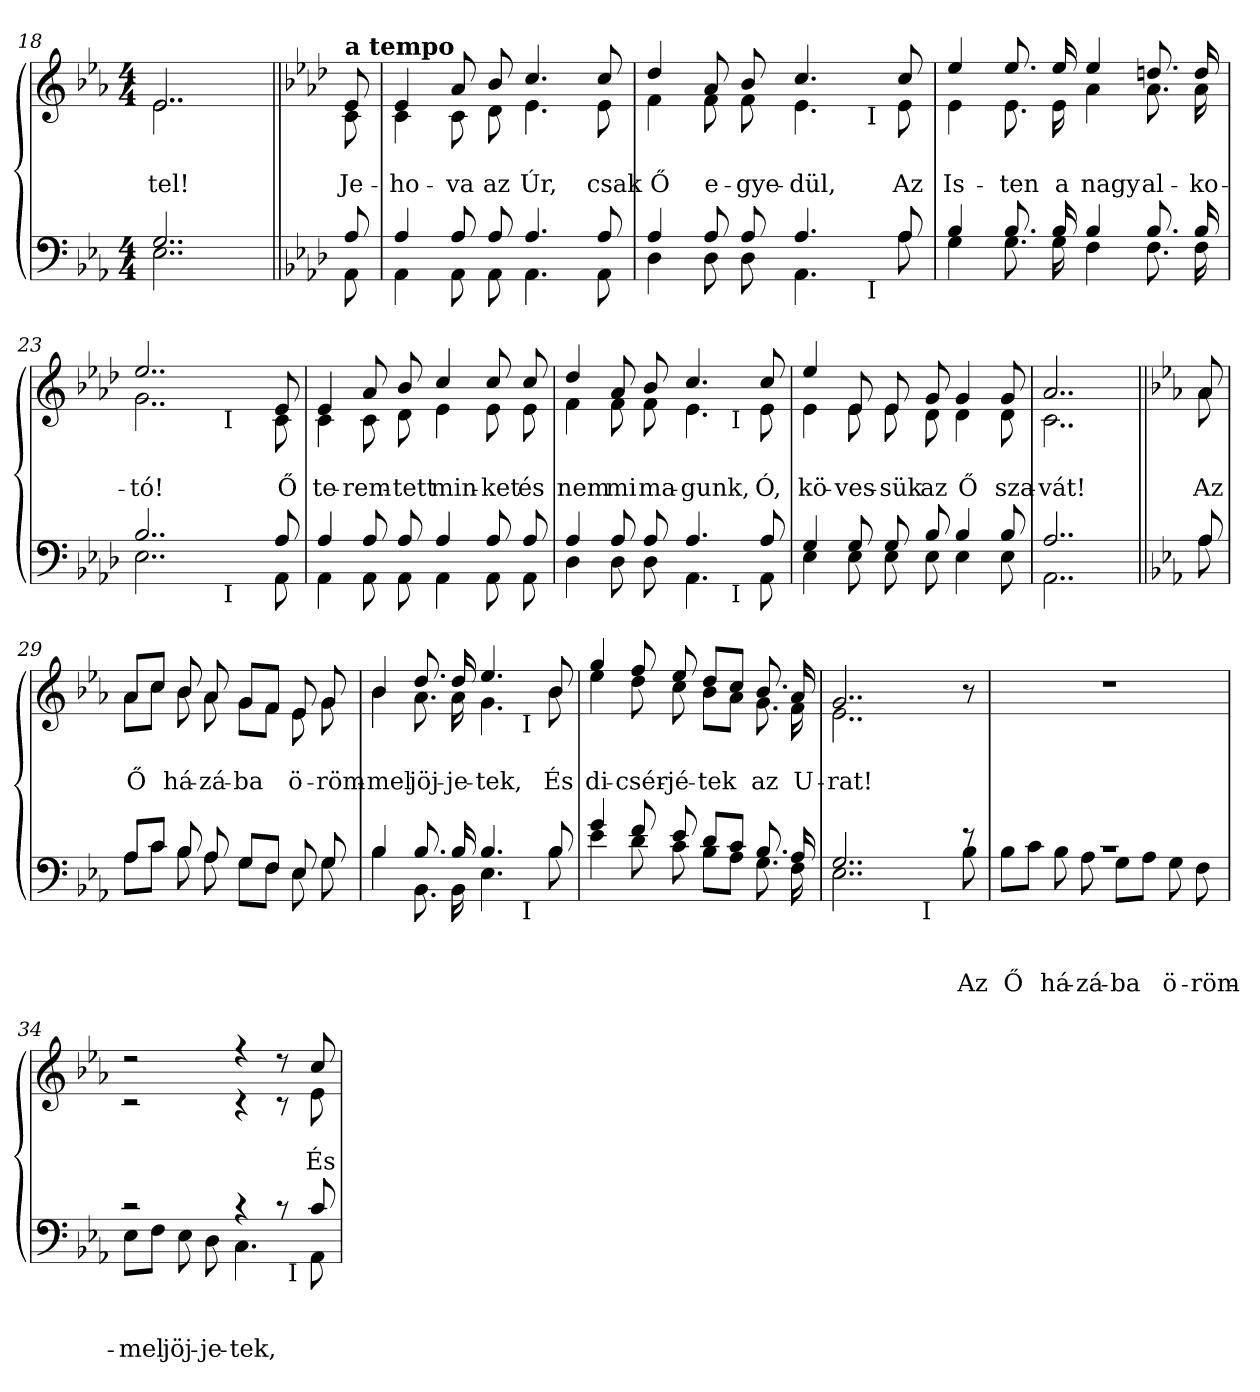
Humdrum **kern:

**kern	**text	**text	**text	**kern	**text	**text
*part2	*part2	*part2	*part2	*part1	*part1	*part1
*staff2	*staff2	*staff2	*staff2	*staff1	*staff1	*staff1
*clefF4	*	*	*	*clefG2	*	*
*k[b-e-a-]	*	*	*	*k[b-e-a-]	*	*
*E-:	*	*	*	*E-:	*	*
*M4/4	*	*	*	*M4/4	*	*
=18	=18	=18	=18	=18	=18	=18
*^	*	*	*	*^	*	*
!	!	!	!	!	!	!	!	!LO:LY:b
2..G/	2..E-\	.	.	.	2..e-/	2..e-\	.	-tel!
=19||	=19||	=19||	=19||	=19||	=19||	=19||	=19||	=19||
*k[b-e-a-d-]	*	*	*	*	*k[b-e-a-d-]	*	*	*
*A-:	*	*	*	*	*A-:	*	*	*
!	!	!	!	!	!LO:TX:a:B:t=a tempo	!	!	!
!	!	!	!	!	!	!	!	!LO:LY:b
8A-/	8AA-\	.	.	.	8e-/	8c\	.	Je-
=20	=20	=20	=20	=20	=20	=20	=20	=20
!	!	!	!	!	!	!	!	!LO:LY:b
4A-/	4AA-\	.	.	.	4e-/	4c\	.	-ho-
!	!	!	!	!	!	!	!	!LO:LY:b
8A-/	8AA-\	.	.	.	8a-/	8c\	.	-va
!	!	!	!	!	!	!	!	!LO:LY:b
8A-/	8AA-\	.	.	.	8b-/	8d-\	.	az
!	!	!	!	!	!	!	!	!LO:LY:b
4.A-/	4.AA-\	.	.	.	4.cc/	4.e-\	.	Úr,
!	!	!	!	!	!	!	!	!LO:LY:b
8A-/	8AA-\	.	.	.	8cc/	8e-\	.	csak
=21	=21	=21	=21	=21	=21	=21	=21	=21
!	!	!	!	!	!	!	!	!LO:LY:b
*	*^	*	*	*	*	*^	*	*
4A-/	4D-\	2ryy	.	.	.	4dd-/	4f\	2ryy	.	Ő
!	!	!	!	!	!	!	!	!	!	!LO:LY:b
8A-/	8D-\	.	.	.	.	8a-/	8f\	.	.	e-
!	!	!	!	!	!	!	!	!	!	!LO:LY:b
8A-/	8D-\	.	.	.	.	8b-/	8f\	.	.	-gye-
!	!	!	!	!	!	!	!	!	!	!LO:LY:b
4.A-/	4.AA-\	4ryy	.	.	.	4.cc/	4.e-\	4ryy	.	-dül,
.	.	32ryy	.	.	.	.	.	32ryy	.	.
!	!	!	!	!	!	!	!	!LO:TX:b:t=I	!	!
!	!	!LO:TX:b:t=I	!	!	!	!	!	!	!	!
.	.	8..ryy	.	.	.	.	.	8..ryy	.	.
!	!	!	!	!	!	!	!	!	!	!LO:LY:b
8A-/	8A-\	.	.	.	.	8cc/	8e-\	.	.	Az
*	*v	*v	*	*	*	*	*	*	*	*
*	*	*	*	*	*	*v	*v	*	*
!!LO:LB:g=z
=22	=22	=22	=22	=22	=22	=22	=22	=22
*	*^	*	*	*	*	*^	*	*
!	!	!	!	!	!	!	!	!	!	!LO:LY:b
*	*v	*v	*	*	*	*	*	*	*	*
*	*	*	*	*	*	*v	*v	*	*
4B-/	4G\	.	.	.	4ee-/	4e-\	.	Is-
!	!	!	!	!	!	!	!	!LO:LY:b
8.B-/	8.G\	.	.	.	8.ee-/	8.e-\	.	-ten
!	!	!	!	!	!	!	!	!LO:LY:b
16B-/	16G\	.	.	.	16ee-/	16e-\	.	a
!	!	!	!	!	!	!	!	!LO:LY:b
4B-/	4F\	.	.	.	4ee-/	4a-\	.	nagy
!	!	!	!	!	!	!	!	!LO:LY:b
8.B-/	8.F\	.	.	.	8.ddn/	8.a-\	.	al-
!	!	!	!	!	!	!	!	!LO:LY:b
16B-/	16F\	.	.	.	16dd/	16a-\	.	-ko-
=23	=23	=23	=23	=23	=23	=23	=23	=23
!	!	!	!	!	!	!	!	!LO:LY:b
*	*^	*	*	*	*	*^	*	*
2..B-/	2..E-\	2ryy	.	.	.	2..ee-/	2..g\	2ryy	.	-tó!
.	.	16ryy	.	.	.	.	.	16ryy	.	.
!	!	!	!	!	!	!	!	!LO:TX:b:t=I	!	!
!	!	!LO:TX:b:t=I	!	!	!	!	!	!	!	!
.	.	4..ryy	.	.	.	.	.	4..ryy	.	.
!	!	!	!	!	!	!	!	!	!	!LO:LY:b
8A-/	8AA-\	.	.	.	.	8e-/	8c\	.	.	Ő
*	*v	*v	*	*	*	*	*	*	*	*
*	*	*	*	*	*	*v	*v	*	*
=24	=24	=24	=24	=24	=24	=24	=24	=24
*	*^	*	*	*	*	*^	*	*
!	!	!	!	!	!	!	!	!	!	!LO:LY:b
*	*v	*v	*	*	*	*	*	*	*	*
*	*	*	*	*	*	*v	*v	*	*
4A-/	4AA-\	.	.	.	4e-/	4c\	.	te-
!	!	!	!	!	!	!	!	!LO:LY:b
8A-/	8AA-\	.	.	.	8a-/	8c\	.	-rem-
!	!	!	!	!	!	!	!	!LO:LY:b
8A-/	8AA-\	.	.	.	8b-/	8d-\	.	-tett
!	!	!	!	!	!	!	!	!LO:LY:b
4A-/	4AA-\	.	.	.	4cc/	4e-\	.	min-
!	!	!	!	!	!	!	!	!LO:LY:b
8A-/	8AA-\	.	.	.	8cc/	8e-\	.	-ket
!	!	!	!	!	!	!	!	!LO:LY:b
8A-/	8AA-\	.	.	.	8cc/	8e-\	.	és
=25	=25	=25	=25	=25	=25	=25	=25	=25
!	!	!	!	!	!	!	!	!LO:LY:b
*	*^	*	*	*	*	*^	*	*
4A-/	4D-\	2.ryy	.	.	.	4dd-/	4f\	2.ryy	.	nem
!	!	!	!	!	!	!	!	!	!	!LO:LY:b
8A-/	8D-\	.	.	.	.	8a-/	8f\	.	.	mi
!	!	!	!	!	!	!	!	!	!	!LO:LY:b
8A-/	8D-\	.	.	.	.	8b-/	8f\	.	.	ma-
!	!	!	!	!	!	!	!	!	!	!LO:LY:b
4.A-/	4.AA-\	.	.	.	.	4.cc/	4.e-\	.	.	-gunk,
!	!	!	!	!	!	!	!	!LO:TX:b:t=I	!	!
!	!	!LO:TX:b:t=I	!	!	!	!	!	!	!	!
.	.	4ryy	.	.	.	.	.	4ryy	.	.
!	!	!	!	!	!	!	!	!	!	!LO:LY:b
8A-/	8AA-\	.	.	.	.	8cc/	8e-\	.	.	Ó,
*	*v	*v	*	*	*	*	*	*	*	*
*	*	*	*	*	*	*v	*v	*	*
!!LO:PB:g=z
=26	=26	=26	=26	=26	=26	=26	=26	=26
*	*^	*	*	*	*	*^	*	*
!	!	!	!	!	!	!	!	!	!	!LO:LY:b
*	*v	*v	*	*	*	*	*	*	*	*
*	*	*	*	*	*	*v	*v	*	*
4G/	4E-\	.	.	.	4ee-/	4e-\	.	kö-
!	!	!	!	!	!	!	!	!LO:LY:b
8G/	8E-\	.	.	.	8e-/	8e-\	.	-ves-
!	!	!	!	!	!	!	!	!LO:LY:b
8G/	8E-\	.	.	.	8e-/	8e-\	.	-sük
!	!	!	!	!	!	!	!	!LO:LY:b
8B-/	8E-\	.	.	.	8g/	8d-\	.	az
!	!	!	!	!	!	!	!	!LO:LY:b
4B-/	4E-\	.	.	.	4g/	4d-\	.	Ő
!	!	!	!	!	!	!	!	!LO:LY:b
8B-/	8E-\	.	.	.	8g/	8d-\	.	sza-
=27	=27	=27	=27	=27	=27	=27	=27	=27
!	!	!	!	!	!	!	!	!LO:LY:b
2..A-/	2..AA-\	.	.	.	2..a-/	2..c\	.	-vát!
=28||	=28||	=28||	=28||	=28||	=28||	=28||	=28||	=28||
*k[b-e-a-]	*	*	*	*	*k[b-e-a-]	*	*	*
*E-:	*	*	*	*	*E-:	*	*	*
!	!	!	!	!	!	!	!	!LO:LY:b
8A-/	8A-\	.	.	.	8a-/	8a-\	.	Az
=29	=29	=29	=29	=29	=29	=29	=29	=29
!	!	!	!	!	!	!	!	!LO:LY:b
8A-/L	8A-\L	.	.	.	8a-/L	8a-\L	.	Ő
8c/J	8c\J	.	.	.	8cc/J	8cc\J	.	.
!	!	!	!	!	!	!	!	!LO:LY:b
8B-/	8B-\	.	.	.	8b-/	8b-\	.	há-
!	!	!	!	!	!	!	!	!LO:LY:b
8A-/	8A-\	.	.	.	8a-/	8a-\	.	-zá-
!	!	!	!	!	!	!	!	!LO:LY:b
8G/L	8G\L	.	.	.	8g/L	8g\L	.	-ba
8F/J	8F\J	.	.	.	8f/J	8f\J	.	.
!	!	!	!	!	!	!	!	!LO:LY:b
8E-/	8E-\	.	.	.	8e-/	8e-\	.	ö-
!	!	!	!	!	!	!	!	!LO:LY:b
8G/	8G\	.	.	.	8g/	8g\	.	-röm-
=30	=30	=30	=30	=30	=30	=30	=30	=30
!	!	!	!	!	!	!	!	!LO:LY:b
*	*^	*	*	*	*	*^	*	*
4B-/	4B-\	2.ryy	.	.	.	4b-/	4b-\	2.ryy	.	-mel
!	!	!	!	!	!	!	!	!	!	!LO:LY:b
8.B-/	8.BB-\	.	.	.	.	8.dd/	8.a-\	.	.	jöj-
!	!	!	!	!	!	!	!	!	!	!LO:LY:b
16B-/	16BB-\	.	.	.	.	16dd/	16a-\	.	.	-je-
!	!	!	!	!	!	!	!	!	!	!LO:LY:b
4.B-/	4.E-\	.	.	.	.	4.ee-/	4.g\	.	.	-tek,
!	!	!	!	!	!	!	!	!LO:TX:b:t=I	!	!
!	!	!LO:TX:b:t=I	!	!	!	!	!	!	!	!
.	.	4ryy	.	.	.	.	.	4ryy	.	.
!	!	!	!	!	!	!	!	!	!	!LO:LY:b
8B-/	8B-\	.	.	.	.	8b-/	8b-\	.	.	És
*	*v	*v	*	*	*	*	*	*	*	*
*	*	*	*	*	*	*v	*v	*	*
!!LO:LB:g=z
=31	=31	=31	=31	=31	=31	=31	=31	=31
*	*^	*	*	*	*	*^	*	*
!	!	!	!	!	!	!	!	!	!	!LO:LY:b
*	*v	*v	*	*	*	*	*	*	*	*
*	*	*	*	*	*	*v	*v	*	*
4g/	4e-\	.	.	.	4gg/	4ee-\	.	di-
!	!	!	!	!	!	!	!	!LO:LY:b
8f/	8d\	.	.	.	8ff/	8dd\	.	-csér-
!	!	!	!	!	!	!	!	!LO:LY:b
8e-/	8c\	.	.	.	8ee-/	8cc\	.	-jé-
!	!	!	!	!	!	!	!	!LO:LY:b
8d/L	8B-\L	.	.	.	8dd/L	8b-\L	.	-tek
8c/J	8A-\J	.	.	.	8cc/J	8a-\J	.	.
!	!	!	!	!	!	!	!	!LO:LY:b
8.B-/	8.G\	.	.	.	8.b-/	8.g\	.	az
!	!	!	!	!	!	!	!	!LO:LY:b
16A-/	16F\	.	.	.	16a-/	16f\	.	U-
=32	=32	=32	=32	=32	=32	=32	=32	=32
!	!	!	!	!	!	!	!	!LO:LY:b
*	*^	*	*	*	*	*	*	*
2..G/	2..E-\	2ryy	.	.	.	2..g/	2..e-\	.	-rat!
.	.	8ryy	.	.	.	.	.	.	.
!	!	!LO:TX:b:t=I	!	!	!	!	!	!	!
.	.	4.ryy	.	.	.	.	.	.	.
!	!	!	!	!	!LO:LY:a	!	!	!	!
8re	8B-\	.	.	.	Az	8r	8ryy	.	.
*	*v	*v	*	*	*	*	*	*	*
*	*	*	*	*	*v	*v	*	*
=33	=33	=33	=33	=33	=33	=33	=33
*	*^	*	*	*	*^	*	*
!	!	!	!	!	!LO:LY:a	!	!	!	!
*	*v	*v	*	*	*	*	*	*	*
*	*	*	*	*	*v	*v	*	*
1rc	8B-\L	.	.	Ő	1r	.	.
.	8c\J	.	.	.	.	.	.
!	!	!	!	!LO:LY:a	!	!	!
.	8B-\	.	.	há-	.	.	.
!	!	!	!	!LO:LY:a	!	!	!
.	8A-\	.	.	-zá-	.	.	.
!	!	!	!	!LO:LY:a	!	!	!
.	8G\L	.	.	-ba	.	.	.
.	8A-\J	.	.	.	.	.	.
!	!	!	!	!LO:LY:a	!	!	!
.	8G\	.	.	ö-	.	.	.
!	!	!	!	!LO:LY:a	!	!	!
.	8F\	.	.	-röm-	.	.	.
=34	=34	=34	=34	=34	=34	=34	=34
!	!	!	!	!LO:LY:a	!	!	!
*	*^	*	*	*	*^	*	*
2rc	8E-\L	2ryy	.	.	-mel	2r	2r	.	.
.	8F\J	.	.	.	.	.	.	.	.
!	!	!	!	!	!LO:LY:a	!	!	!	!
.	8E-\	.	.	.	jöj-	.	.	.	.
!	!	!	!	!	!LO:LY:a	!	!	!	!
.	8D\	.	.	.	-je-	.	.	.	.
!	!	!	!	!	!LO:LY:a	!	!	!	!
4rc	4.C\	4ryy	.	.	-tek,	4r	4r	.	.
8rc	.	32ryy	.	.	.	8r	8r	.	.
!	!	!LO:TX:b:t=I	!	!	!	!	!	!	!
.	.	8..ryy	.	.	.	.	.	.	.
!	!	!	!	!	!	!	!	!	!LO:LY:b
8c/	8AA-\	.	.	.	.	8cc/	8e-\	.	És
*v	*v	*v	*	*	*	*	*	*	*
*	*	*	*	*v	*v	*	*
=	=	=	=	=	=	=
*-	*-	*-	*-	*-	*-	*-
